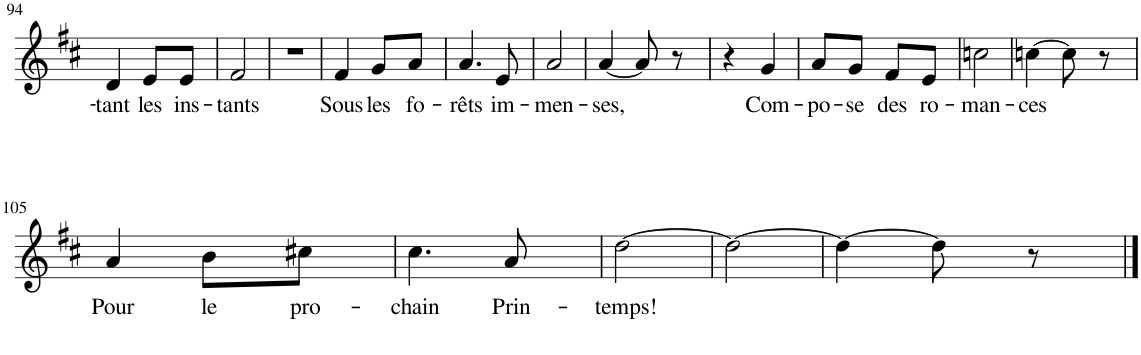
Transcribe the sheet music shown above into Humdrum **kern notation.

**kern	**text
*part1	*part1
*staff1	*staff1
*I"Piano	*
*I'Pno	*
!!LO:PB:g=z
*clefG2	*
*k[f#c#]	*
*M2/4	*
=94	=94
!	!LO:LY:b
4d/	-tant
!	!LO:LY:b
8e/L	les
!	!LO:LY:b
8e/J	ins-
=95	=95
!	!LO:LY:b
2f#/	-tants
=96	=96
2r	.
=97	=97
!	!LO:LY:b
4f#/	Sous
!	!LO:LY:b
8g/L	les
!	!LO:LY:b
8a/J	fo-
=98	=98
!	!LO:LY:b
4.a/	-rêts
!	!LO:LY:b
8e/	im-
=99	=99
!	!LO:LY:b
2a/	-men-
=100	=100
!	!LO:LY:b
[4a/	-ses,
8a/]	.
8r	.
=101	=101
4r	.
!	!LO:LY:b
4g/	Com-
=102	=102
!	!LO:LY:b
8a/L	-po-
!	!LO:LY:b
8g/J	-se
!	!LO:LY:b
8f#/L	des
!	!LO:LY:b
8e/J	ro-
=103	=103
!	!LO:LY:b
2ccn\	-man-
=104	=104
!	!LO:LY:b
[4ccn\	-ces
8cc\]	.
8r	.
!!LO:LB:g=z
=105	=105
!	!LO:LY:b
4a/	Pour
!	!LO:LY:b
8b\L	le
!	!LO:LY:b
8cc#X\J	pro-
=106	=106
!	!LO:LY:b
4.cc#\	-chain
!	!LO:LY:b
8a/	Prin-
=107	=107
!	!LO:LY:b
[2dd\	-temps!
=108	=108
2dd\_	.
=109	=109
4dd\_	.
8dd\]	.
8r	.
==	==
*-	*-
